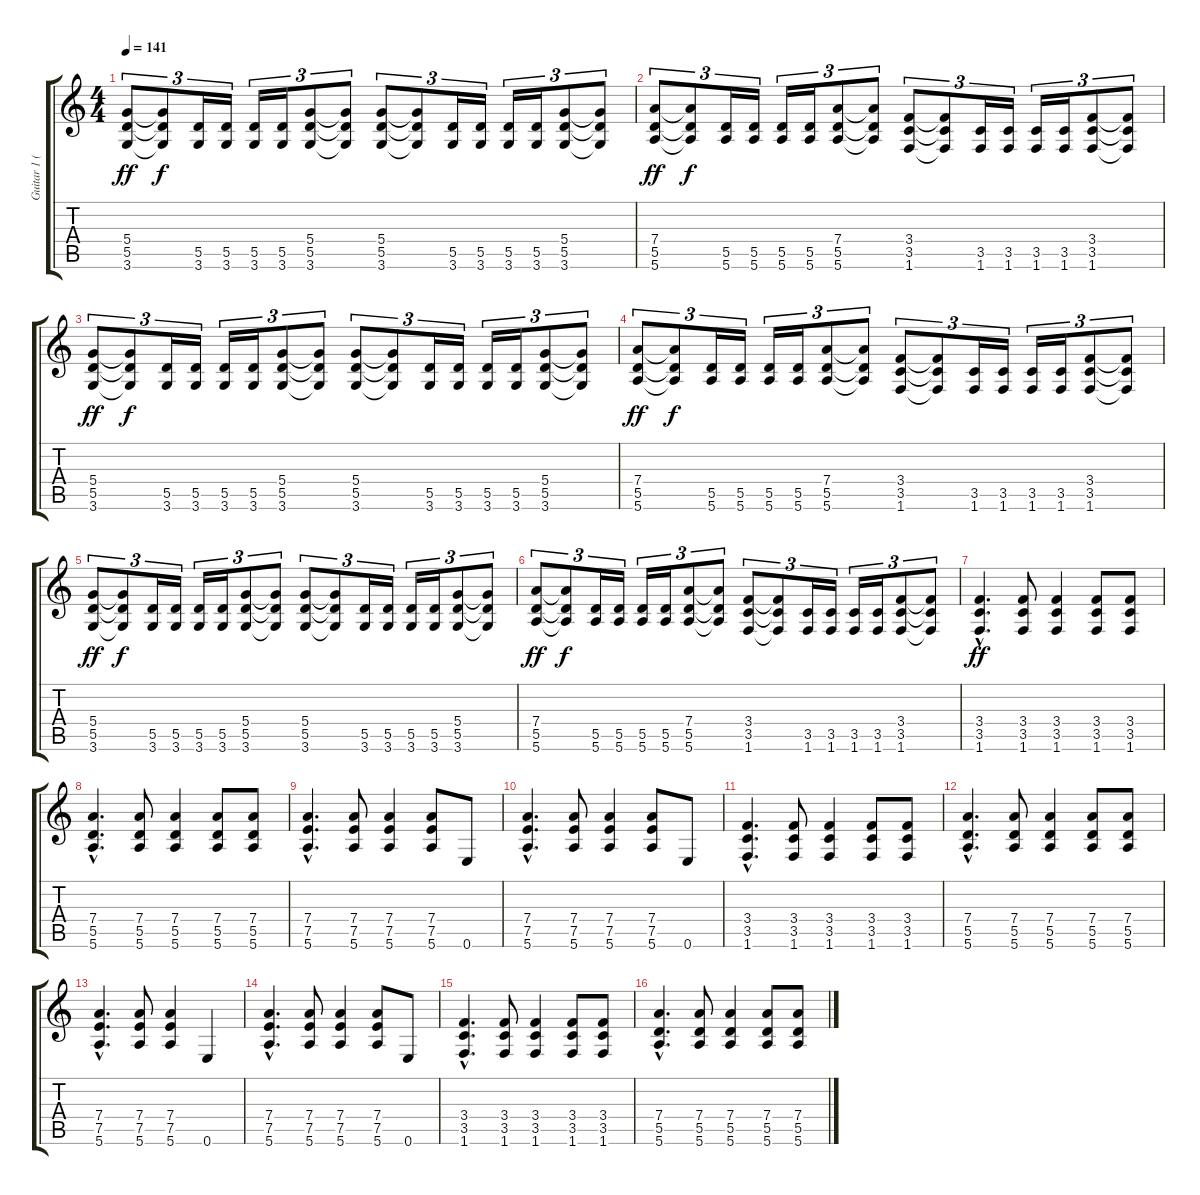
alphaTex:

\track ("Guitar 1 (Lead)" "Guitar 1 (") {instrument distortionguitar}
\staff {score tabs}
\tuning (E4 B3 G3 D3 A2 E2) {hide}
\ts (4 4)
\tempo 141
\clef g2
\ks c
(5.4 5.5 3.6).8{tu (3 2) dy ff} (5.4{t} 5.5{t} 3.6{t}).8{tu (3 2) dy f} (5.5 3.6).16{tu (3 2)} (5.5 3.6).16{tu (3 2)} (5.5 3.6).16{tu (3 2)} (5.5 3.6).16{tu (3 2)} (5.4 5.5 3.6).8{tu (3 2)} (5.4{t} 5.5{t} 3.6{t}).8{tu (3 2)} (5.4 5.5 3.6).8{tu (3 2)} (5.4{t} 5.5{t} 3.6{t}).8{tu (3 2)} (5.5 3.6).16{tu (3 2)} (5.5 3.6).16{tu (3 2)} (5.5 3.6).16{tu (3 2)} (5.5 3.6).16{tu (3 2)} (5.4 5.5 3.6).8{tu (3 2)} (5.4{t} 5.5{t} 3.6{t}).8{tu (3 2)} |
(7.4 5.5 5.6).8{tu (3 2) dy ff} (7.4{t} 5.5{t} 5.6{t}).8{tu (3 2) dy f} (5.5 5.6).16{tu (3 2)} (5.5 5.6).16{tu (3 2)} (5.5 5.6).16{tu (3 2)} (5.5 5.6).16{tu (3 2)} (7.4 5.5 5.6).8{tu (3 2)} (7.4{t} 5.5{t} 5.6{t}).8{tu (3 2)} (3.4 3.5 1.6).8{tu (3 2)} (3.4{t} 3.5{t} 1.6{t}).8{tu (3 2)} (3.5 1.6).16{tu (3 2)} (3.5 1.6).16{tu (3 2)} (3.5 1.6).16{tu (3 2)} (3.5 1.6).16{tu (3 2)} (3.4 3.5 1.6).8{tu (3 2)} (3.4{t} 3.5{t} 1.6{t}).8{tu (3 2)} |
(5.4 5.5 3.6).8{tu (3 2) dy ff} (5.4{t} 5.5{t} 3.6{t}).8{tu (3 2) dy f} (5.5 3.6).16{tu (3 2)} (5.5 3.6).16{tu (3 2)} (5.5 3.6).16{tu (3 2)} (5.5 3.6).16{tu (3 2)} (5.4 5.5 3.6).8{tu (3 2)} (5.4{t} 5.5{t} 3.6{t}).8{tu (3 2)} (5.4 5.5 3.6).8{tu (3 2)} (5.4{t} 5.5{t} 3.6{t}).8{tu (3 2)} (5.5 3.6).16{tu (3 2)} (5.5 3.6).16{tu (3 2)} (5.5 3.6).16{tu (3 2)} (5.5 3.6).16{tu (3 2)} (5.4 5.5 3.6).8{tu (3 2)} (5.4{t} 5.5{t} 3.6{t}).8{tu (3 2)} |
(7.4 5.5 5.6).8{tu (3 2) dy ff} (7.4{t} 5.5{t} 5.6{t}).8{tu (3 2) dy f} (5.5 5.6).16{tu (3 2)} (5.5 5.6).16{tu (3 2)} (5.5 5.6).16{tu (3 2)} (5.5 5.6).16{tu (3 2)} (7.4 5.5 5.6).8{tu (3 2)} (7.4{t} 5.5{t} 5.6{t}).8{tu (3 2)} (3.4 3.5 1.6).8{tu (3 2)} (3.4{t} 3.5{t} 1.6{t}).8{tu (3 2)} (3.5 1.6).16{tu (3 2)} (3.5 1.6).16{tu (3 2)} (3.5 1.6).16{tu (3 2)} (3.5 1.6).16{tu (3 2)} (3.4 3.5 1.6).8{tu (3 2)} (3.4{t} 3.5{t} 1.6{t}).8{tu (3 2)} |
(5.4 5.5 3.6).8{tu (3 2) dy ff} (5.4{t} 5.5{t} 3.6{t}).8{tu (3 2) dy f} (5.5 3.6).16{tu (3 2)} (5.5 3.6).16{tu (3 2)} (5.5 3.6).16{tu (3 2)} (5.5 3.6).16{tu (3 2)} (5.4 5.5 3.6).8{tu (3 2)} (5.4{t} 5.5{t} 3.6{t}).8{tu (3 2)} (5.4 5.5 3.6).8{tu (3 2)} (5.4{t} 5.5{t} 3.6{t}).8{tu (3 2)} (5.5 3.6).16{tu (3 2)} (5.5 3.6).16{tu (3 2)} (5.5 3.6).16{tu (3 2)} (5.5 3.6).16{tu (3 2)} (5.4 5.5 3.6).8{tu (3 2)} (5.4{t} 5.5{t} 3.6{t}).8{tu (3 2)} |
(7.4 5.5 5.6).8{tu (3 2) dy ff} (7.4{t} 5.5{t} 5.6{t}).8{tu (3 2) dy f} (5.5 5.6).16{tu (3 2)} (5.5 5.6).16{tu (3 2)} (5.5 5.6).16{tu (3 2)} (5.5 5.6).16{tu (3 2)} (7.4 5.5 5.6).8{tu (3 2)} (7.4{t} 5.5{t} 5.6{t}).8{tu (3 2)} (3.4 3.5 1.6).8{tu (3 2)} (3.4{t} 3.5{t} 1.6{t}).8{tu (3 2)} (3.5 1.6).16{tu (3 2)} (3.5 1.6).16{tu (3 2)} (3.5 1.6).16{tu (3 2)} (3.5 1.6).16{tu (3 2)} (3.4 3.5 1.6).8{tu (3 2)} (3.4{t} 3.5{t} 1.6{t}).8{tu (3 2)} |
(3.4{hac} 3.5{hac} 1.6{hac}).4{d dy ff volume 13} (3.4 3.5 1.6).8 (3.4 3.5 1.6).4 (3.4 3.5 1.6).8 (3.4 3.5 1.6).8 |
(7.4{hac} 5.5{hac} 5.6{hac}).4{d} (7.4 5.5 5.6).8 (7.4 5.5 5.6).4 (7.4 5.5 5.6).8 (7.4 5.5 5.6).8 |
(7.4{hac} 7.5{hac} 5.6{hac}).4{d} (7.4 7.5 5.6).8 (7.4 7.5 5.6).4 (7.4 7.5 5.6).8 0.6.8 |
(7.4{hac} 7.5{hac} 5.6{hac}).4{d} (7.4 7.5 5.6).8 (7.4 7.5 5.6).4 (7.4 7.5 5.6).8 0.6.8 |
(3.4{hac} 3.5{hac} 1.6{hac}).4{d} (3.4 3.5 1.6).8 (3.4 3.5 1.6).4 (3.4 3.5 1.6).8 (3.4 3.5 1.6).8 |
(7.4{hac} 5.5{hac} 5.6{hac}).4{d} (7.4 5.5 5.6).8 (7.4 5.5 5.6).4 (7.4 5.5 5.6).8 (7.4 5.5 5.6).8 |
(7.4{hac} 7.5{hac} 5.6{hac}).4{d} (7.4 7.5 5.6).8 (7.4 7.5 5.6).4 0.6.4 |
(7.4{hac} 7.5{hac} 5.6{hac}).4{d} (7.4 7.5 5.6).8 (7.4 7.5 5.6).4 (7.4 7.5 5.6).8 0.6.8 |
(3.4{hac} 3.5{hac} 1.6{hac}).4{d} (3.4 3.5 1.6).8 (3.4 3.5 1.6).4 (3.4 3.5 1.6).8 (3.4 3.5 1.6).8 |
(7.4{hac} 5.5{hac} 5.6{hac}).4{d} (7.4 5.5 5.6).8 (7.4 5.5 5.6).4 (7.4 5.5 5.6).8 (7.4 5.5 5.6).8
